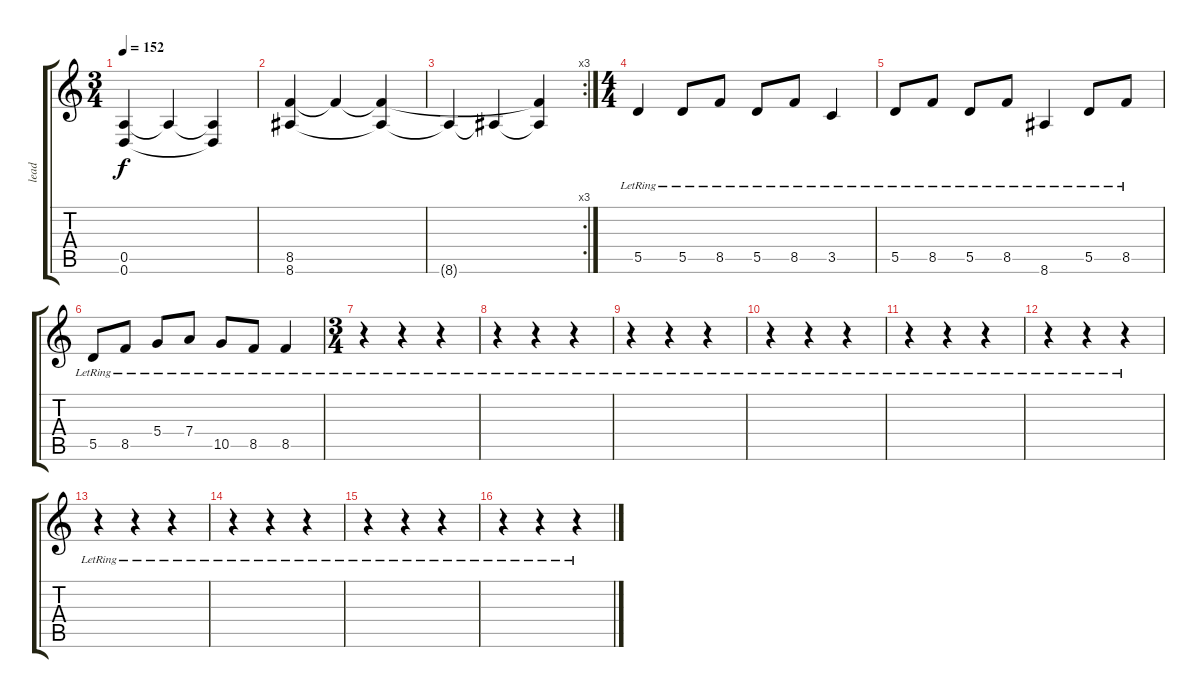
\track ("lead" "lead") {instrument overdrivenguitar}
\staff {score tabs}
\tuning (E4 B3 G3 D3 A2 D2) {hide}
\ts (3 4)
\tempo 152
\clef g2
\ks c
(0.5 0.6).4{dy f} 0.5{t}.4 (0.5{t} 0.6{t}).4 |
(8.5 8.6).4 8.5{t}.4 (8.5{t} 8.6{t}).4 |
\rc 3
8.6{t}.4 8.6{t}.4 (8.5{t} 8.6{t}).4 |
\ts (4 4)
5.5{lr}.4 5.5{lr}.8 8.5{lr}.8 5.5{lr}.8 8.5{lr}.8 3.5{lr}.4 |
5.5{lr}.8 8.5{lr}.8 5.5{lr}.8 8.5{lr}.8 8.6{lr}.4 5.5{lr}.8 8.5{lr}.8 |
5.5{lr}.8 8.5{lr}.8 5.4{lr}.8 7.4{lr}.8 10.5{lr}.8 8.5{lr}.8 8.5{lr}.4 |
\ts (3 4)
r.4 r.4 r.4 |
r.4 r.4 r.4 |
r.4 r.4 r.4 |
r.4 r.4 r.4 |
r.4 r.4 r.4 |
r.4 r.4 r.4 |
r.4 r.4 r.4 |
r.4 r.4 r.4 |
r.4 r.4 r.4 |
r.4 r.4 r.4
